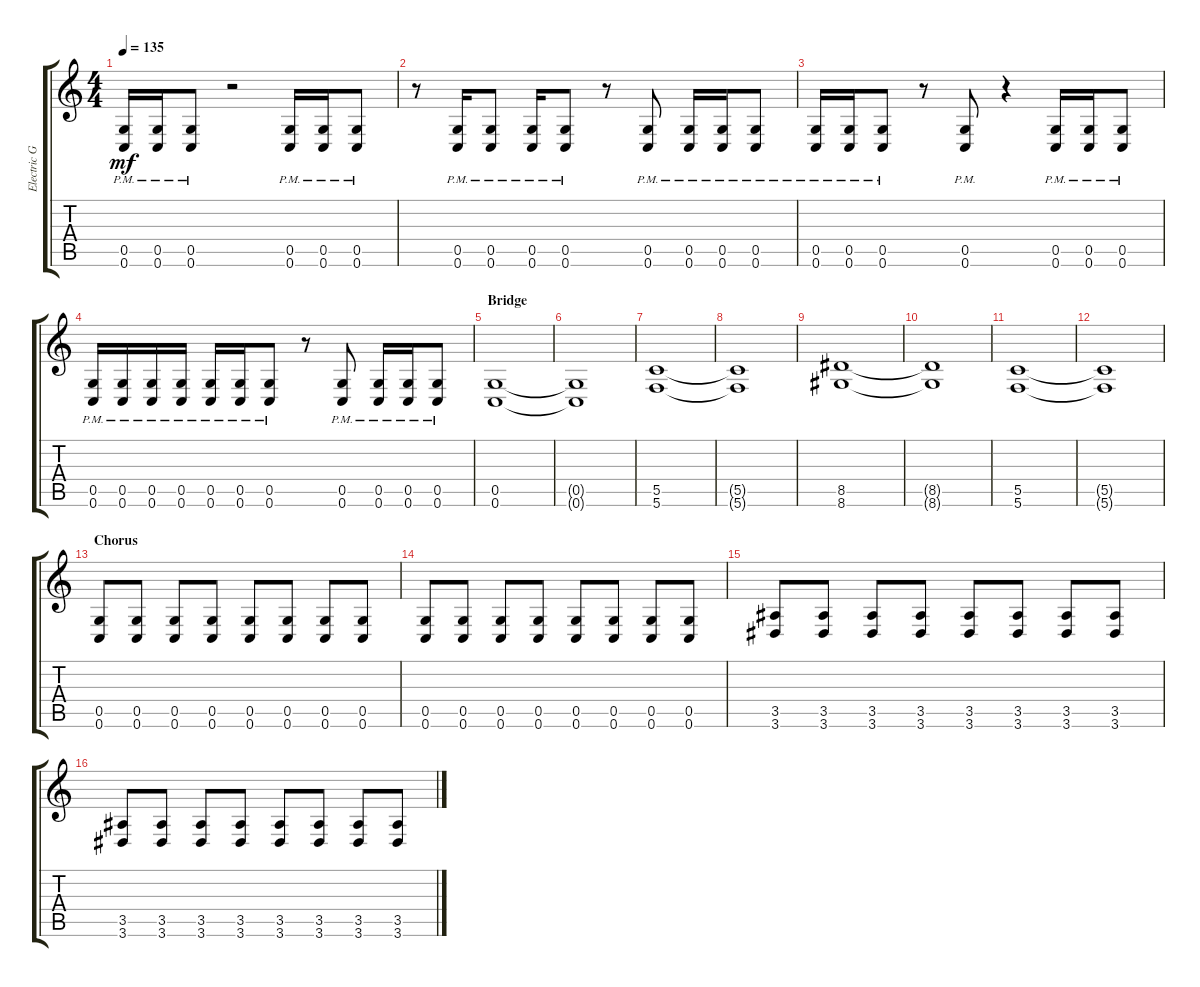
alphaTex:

\track ("Electric Guitar" "Electric G") {instrument distortionguitar}
\staff {score tabs}
\tuning (D4 A3 F3 C3 G2 C2) {hide}
\ts (4 4)
\tempo 135
\clef g2
\ks c
(0.5{pm} 0.6{pm}).16{dy mf} (0.5{pm} 0.6{pm}).16 (0.5{pm} 0.6{pm}).8 r.2 (0.5{pm} 0.6{pm}).16 (0.5{pm} 0.6{pm}).16 (0.5{pm} 0.6{pm}).8 |
r.8 (0.5{pm} 0.6{pm}).16 (0.5{pm} 0.6{pm}).8 (0.5{pm} 0.6{pm}).16 (0.5{pm} 0.6{pm}).8 r.8 (0.5{pm} 0.6{pm}).8 (0.5{pm} 0.6{pm}).16 (0.5{pm} 0.6{pm}).16 (0.5{pm} 0.6{pm}).8 |
(0.5{pm} 0.6{pm}).16 (0.5{pm} 0.6{pm}).16 (0.5{pm} 0.6{pm}).8 r.8 (0.5{pm} 0.6{pm}).8 r.4 (0.5{pm} 0.6{pm}).16 (0.5{pm} 0.6{pm}).16 (0.5{pm} 0.6{pm}).8 |
(0.5{pm} 0.6{pm}).16 (0.5{pm} 0.6{pm}).16 (0.5{pm} 0.6{pm}).16 (0.5{pm} 0.6{pm}).16 (0.5{pm} 0.6{pm}).16 (0.5{pm} 0.6{pm}).16 (0.5{pm} 0.6{pm}).8 r.8 (0.5{pm} 0.6{pm}).8 (0.5{pm} 0.6{pm}).16 (0.5{pm} 0.6{pm}).16 (0.5{pm} 0.6{pm}).8 |
\section ("" "Bridge")
(0.5 0.6).1 |
(0.5{t} 0.6{t}).1 |
(5.5 5.6).1 |
(5.5{t} 5.6{t}).1 |
(8.5 8.6).1 |
(8.5{t} 8.6{t}).1 |
(5.5 5.6).1 |
(5.5{t} 5.6{t}).1 |
\section ("" "Chorus")
(0.5 0.6).8 (0.5 0.6).8 (0.5 0.6).8 (0.5 0.6).8 (0.5 0.6).8 (0.5 0.6).8 (0.5 0.6).8 (0.5 0.6).8 |
(0.5 0.6).8 (0.5 0.6).8 (0.5 0.6).8 (0.5 0.6).8 (0.5 0.6).8 (0.5 0.6).8 (0.5 0.6).8 (0.5 0.6).8 |
(3.5 3.6).8 (3.5 3.6).8 (3.5 3.6).8 (3.5 3.6).8 (3.5 3.6).8 (3.5 3.6).8 (3.5 3.6).8 (3.5 3.6).8 |
(3.5 3.6).8 (3.5 3.6).8 (3.5 3.6).8 (3.5 3.6).8 (3.5 3.6).8 (3.5 3.6).8 (3.5 3.6).8 (3.5 3.6).8
